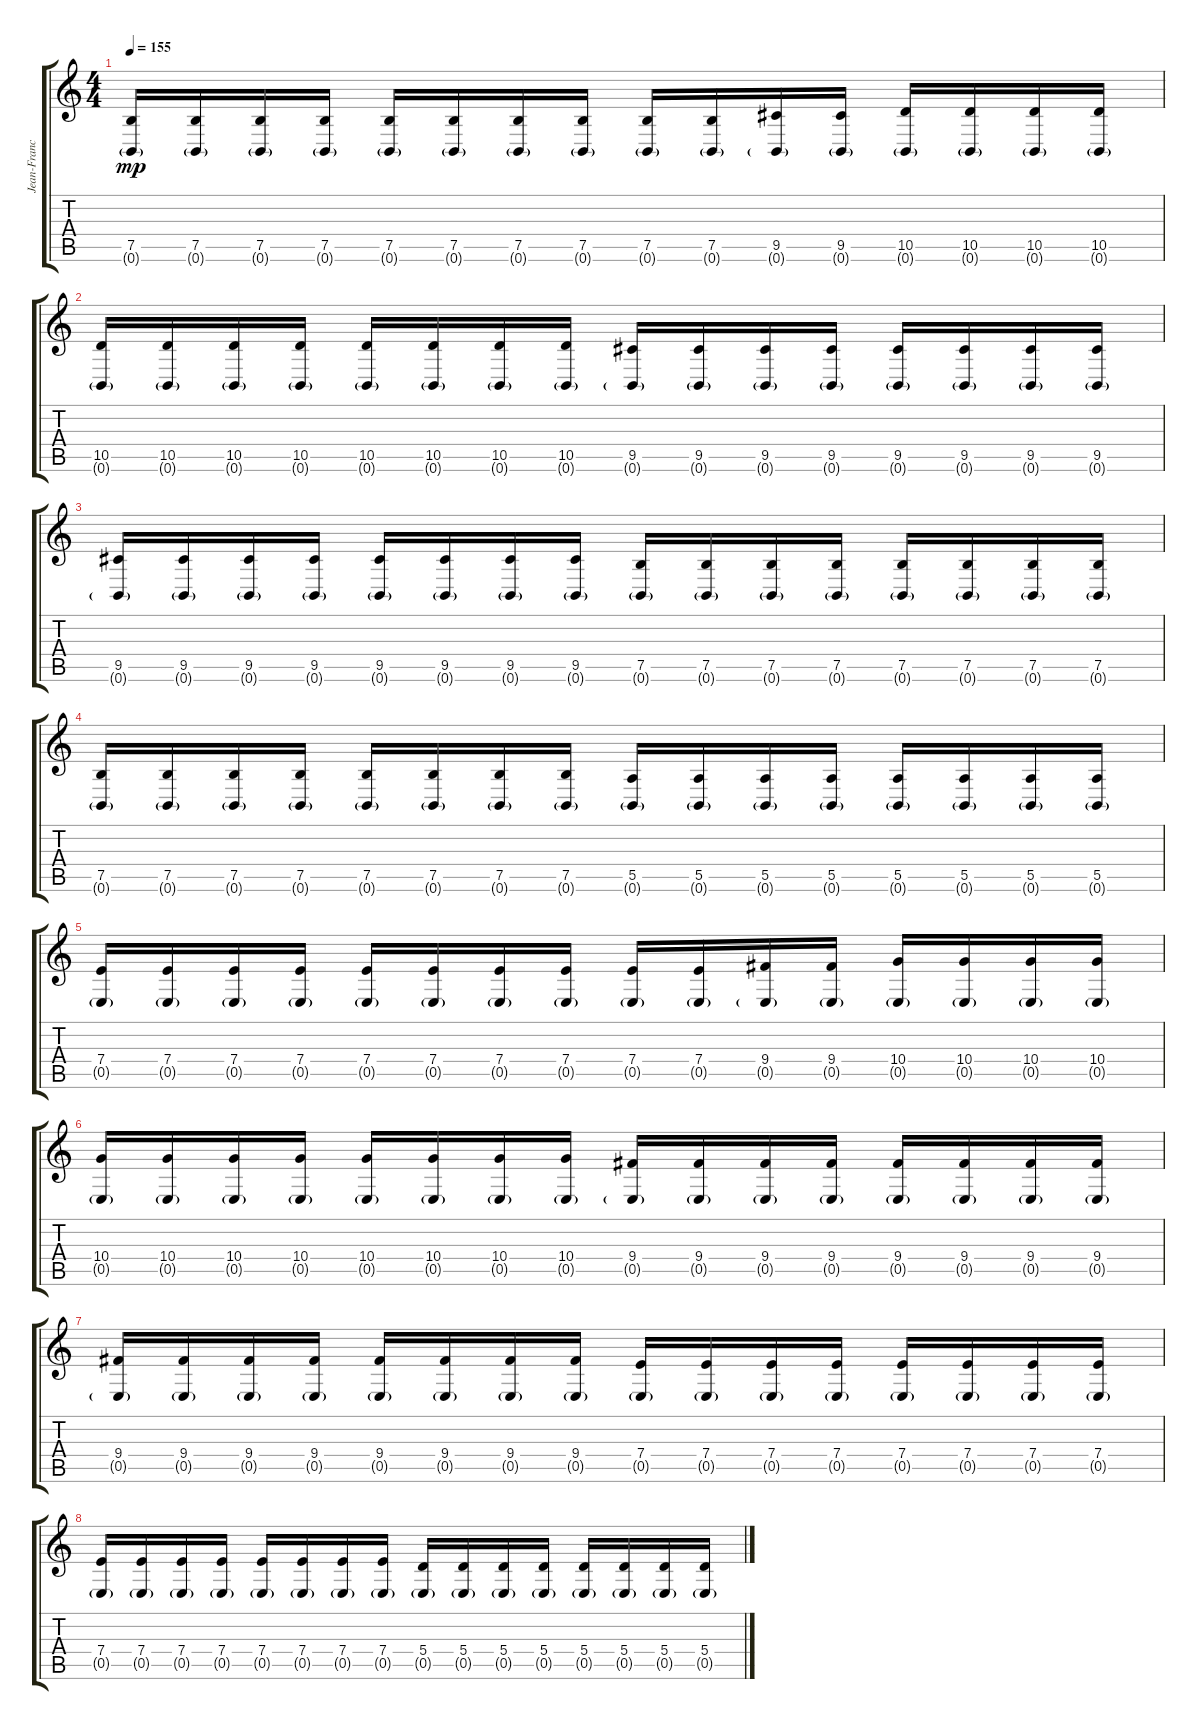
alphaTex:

\track ("Jean-Francois Dagenals (Rhythm)" "Jean-Franc") {instrument distortionguitar}
\staff {score tabs}
\tuning (B3 Gb3 D3 A2 E2 B1) {hide}
\ts (4 4)
\tempo 155
\clef g2
\ks c
(7.5 0.6{g}).16{dy mp} (7.5 0.6{g}).16 (7.5 0.6{g}).16 (7.5 0.6{g}).16 (7.5 0.6{g}).16 (7.5 0.6{g}).16 (7.5 0.6{g}).16 (7.5 0.6{g}).16 (7.5 0.6{g}).16 (7.5 0.6{g}).16 (9.5 0.6{g}).16 (9.5 0.6{g}).16 (10.5 0.6{g}).16 (10.5 0.6{g}).16 (10.5 0.6{g}).16 (10.5 0.6{g}).16 |
(10.5 0.6{g}).16 (10.5 0.6{g}).16 (10.5 0.6{g}).16 (10.5 0.6{g}).16 (10.5 0.6{g}).16 (10.5 0.6{g}).16 (10.5 0.6{g}).16 (10.5 0.6{g}).16 (9.5 0.6{g}).16 (9.5 0.6{g}).16 (9.5 0.6{g}).16 (9.5 0.6{g}).16 (9.5 0.6{g}).16 (9.5 0.6{g}).16 (9.5 0.6{g}).16 (9.5 0.6{g}).16 |
(9.5 0.6{g}).16 (9.5 0.6{g}).16 (9.5 0.6{g}).16 (9.5 0.6{g}).16 (9.5 0.6{g}).16 (9.5 0.6{g}).16 (9.5 0.6{g}).16 (9.5 0.6{g}).16 (7.5 0.6{g}).16 (7.5 0.6{g}).16 (7.5 0.6{g}).16 (7.5 0.6{g}).16 (7.5 0.6{g}).16 (7.5 0.6{g}).16 (7.5 0.6{g}).16 (7.5 0.6{g}).16 |
(7.5 0.6{g}).16 (7.5 0.6{g}).16 (7.5 0.6{g}).16 (7.5 0.6{g}).16 (7.5 0.6{g}).16 (7.5 0.6{g}).16 (7.5 0.6{g}).16 (7.5 0.6{g}).16 (5.5 0.6{g}).16 (5.5 0.6{g}).16 (5.5 0.6{g}).16 (5.5 0.6{g}).16 (5.5 0.6{g}).16 (5.5 0.6{g}).16 (5.5 0.6{g}).16 (5.5 0.6{g}).16 |
(7.4 0.5{g}).16 (7.4 0.5{g}).16 (7.4 0.5{g}).16 (7.4 0.5{g}).16 (7.4 0.5{g}).16 (7.4 0.5{g}).16 (7.4 0.5{g}).16 (7.4 0.5{g}).16 (7.4 0.5{g}).16 (7.4 0.5{g}).16 (9.4 0.5{g}).16 (9.4 0.5{g}).16 (10.4 0.5{g}).16 (10.4 0.5{g}).16 (10.4 0.5{g}).16 (10.4 0.5{g}).16 |
(10.4 0.5{g}).16 (10.4 0.5{g}).16 (10.4 0.5{g}).16 (10.4 0.5{g}).16 (10.4 0.5{g}).16 (10.4 0.5{g}).16 (10.4 0.5{g}).16 (10.4 0.5{g}).16 (9.4 0.5{g}).16 (9.4 0.5{g}).16 (9.4 0.5{g}).16 (9.4 0.5{g}).16 (9.4 0.5{g}).16 (9.4 0.5{g}).16 (9.4 0.5{g}).16 (9.4 0.5{g}).16 |
(9.4 0.5{g}).16 (9.4 0.5{g}).16 (9.4 0.5{g}).16 (9.4 0.5{g}).16 (9.4 0.5{g}).16 (9.4 0.5{g}).16 (9.4 0.5{g}).16 (9.4 0.5{g}).16 (7.4 0.5{g}).16 (7.4 0.5{g}).16 (7.4 0.5{g}).16 (7.4 0.5{g}).16 (7.4 0.5{g}).16 (7.4 0.5{g}).16 (7.4 0.5{g}).16 (7.4 0.5{g}).16 |
(7.4 0.5{g}).16 (7.4 0.5{g}).16 (7.4 0.5{g}).16 (7.4 0.5{g}).16 (7.4 0.5{g}).16 (7.4 0.5{g}).16 (7.4 0.5{g}).16 (7.4 0.5{g}).16 (5.4 0.5{g}).16 (5.4 0.5{g}).16 (5.4 0.5{g}).16 (5.4 0.5{g}).16 (5.4 0.5{g}).16 (5.4 0.5{g}).16 (5.4 0.5{g}).16 (5.4 0.5{g}).16
